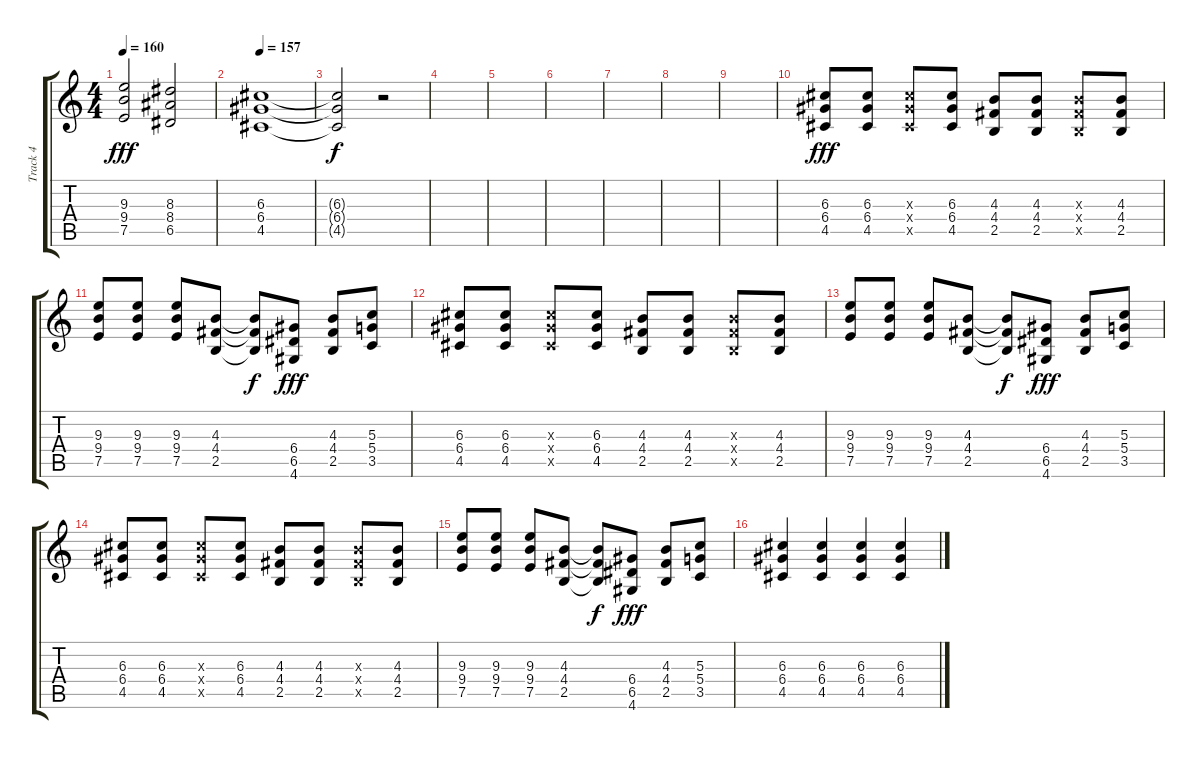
\track ("Track 4" "Track 4") {instrument distortionguitar}
\staff {score tabs}
\tuning (E4 B3 G3 D3 A2 E2) {hide}
\ts (4 4)
\tempo 160
\clef g2
\ks c
(9.3 9.4 7.5).2{dy fff} (8.3 8.4 6.5).2 |
\tempo 157
(6.3 6.4 4.5).1 |
(6.3{t} 6.4{t} 4.5{t}).2{dy f} r.2 |
|
|
|
|
|
|
(6.3 6.4 4.5).8{dy fff} (6.3 6.4 4.5).8 (6.3{x} 6.4{x} 4.5{x}).8 (6.3 6.4 4.5).8 (4.3 4.4 2.5).8 (4.3 4.4 2.5).8 (4.3{x} 4.4{x} 2.5{x}).8 (4.3 4.4 2.5).8 |
(9.3 9.4 7.5).8 (9.3 9.4 7.5).8 (9.3 9.4 7.5).8 (4.3 4.4 2.5).8 (4.3{t} 4.4{t} 2.5{t}).8{dy f} (6.4 6.5 4.6).8{dy fff} (4.3 4.4 2.5).8 (5.3 5.4 3.5).8 |
(6.3 6.4 4.5).8 (6.3 6.4 4.5).8 (6.3{x} 6.4{x} 4.5{x}).8 (6.3 6.4 4.5).8 (4.3 4.4 2.5).8 (4.3 4.4 2.5).8 (4.3{x} 4.4{x} 2.5{x}).8 (4.3 4.4 2.5).8 |
(9.3 9.4 7.5).8 (9.3 9.4 7.5).8 (9.3 9.4 7.5).8 (4.3 4.4 2.5).8 (4.3{t} 4.4{t} 2.5{t}).8{dy f} (6.4 6.5 4.6).8{dy fff} (4.3 4.4 2.5).8 (5.3 5.4 3.5).8 |
(6.3 6.4 4.5).8 (6.3 6.4 4.5).8 (6.3{x} 6.4{x} 4.5{x}).8 (6.3 6.4 4.5).8 (4.3 4.4 2.5).8 (4.3 4.4 2.5).8 (4.3{x} 4.4{x} 2.5{x}).8 (4.3 4.4 2.5).8 |
(9.3 9.4 7.5).8 (9.3 9.4 7.5).8 (9.3 9.4 7.5).8 (4.3 4.4 2.5).8 (4.3{t} 4.4{t} 2.5{t}).8{dy f} (6.4 6.5 4.6).8{dy fff} (4.3 4.4 2.5).8 (5.3 5.4 3.5).8 |
(6.3 6.4 4.5).4 (6.3 6.4 4.5).4 (6.3 6.4 4.5).4 (6.3 6.4 4.5).4
